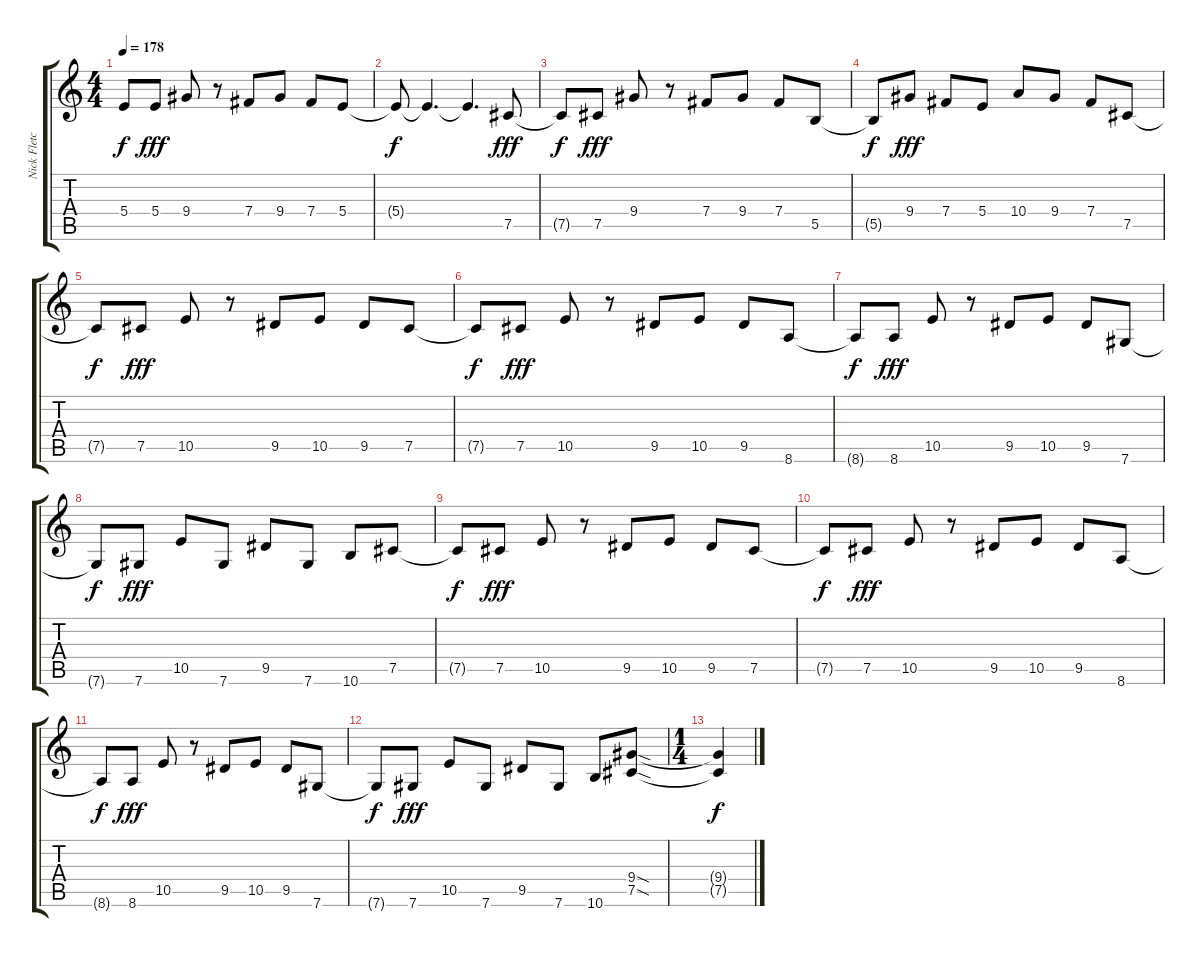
\track ("Nick Fletcher" "Nick Fletc") {instrument distortionguitar}
\staff {score tabs}
\tuning (Db4 Ab3 E3 B2 Gb2 Db2) {hide}
\ts (4 4)
\tempo 178
\clef g2
\ks c
5.4{t}.8{dy f} 5.4.8{dy fff} 9.4.8 r.8 7.4.8 9.4.8 7.4.8 5.4.8 |
5.4{t}.8{dy f} 5.4{t}.4{d} 5.4{t}.4{d} 7.5.8{dy fff} |
7.5{t}.8{dy f} 7.5.8{dy fff} 9.4.8 r.8 7.4.8 9.4.8 7.4.8 5.5.8 |
5.5{t}.8{dy f} 9.4.8{dy fff} 7.4.8 5.4.8 10.4.8 9.4.8 7.4.8 7.5.8 |
7.5{t}.8{dy f} 7.5.8{dy fff} 10.5.8 r.8 9.5.8 10.5.8 9.5.8 7.5.8 |
7.5{t}.8{dy f} 7.5.8{dy fff} 10.5.8 r.8 9.5.8 10.5.8 9.5.8 8.6.8 |
8.6{t}.8{dy f} 8.6.8{dy fff} 10.5.8 r.8 9.5.8 10.5.8 9.5.8 7.6.8 |
7.6{t}.8{dy f} 7.6.8{dy fff} 10.5.8 7.6.8 9.5.8 7.6.8 10.6.8 7.5.8 |
7.5{t}.8{dy f} 7.5.8{dy fff} 10.5.8 r.8 9.5.8 10.5.8 9.5.8 7.5.8 |
7.5{t}.8{dy f} 7.5.8{dy fff} 10.5.8 r.8 9.5.8 10.5.8 9.5.8 8.6.8 |
8.6{t}.8{dy f} 8.6.8{dy fff} 10.5.8 r.8 9.5.8 10.5.8 9.5.8 7.6.8 |
7.6{t}.8{dy f} 7.6.8{dy fff} 10.5.8 7.6.8 9.5.8 7.6.8 10.6.8 (9.4{sod} 7.5{sod}).8 |
\ts (1 4)
(9.4{t} 7.5{t}).4{dy f}
